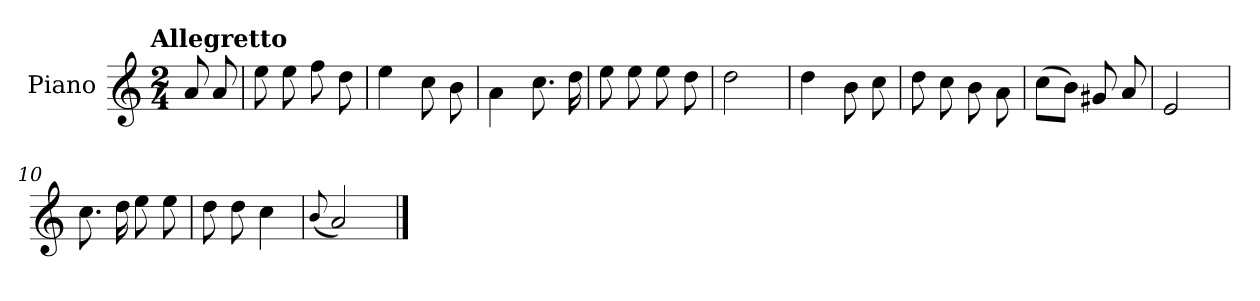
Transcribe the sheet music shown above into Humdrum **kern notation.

**kern
*part1
*staff1
*I"Piano
*I'Pno.
*clefG2
*k[]
!!LO:TX:omd:t=Allegretto
*M2/4
*MM116
=
8a/
8a/
=1
8ee\
8ee\
8ff\
8dd\
=2
4ee\
8cc\
8b\
=3
4a\
8.cc\
16dd\
=4
8ee\
8ee\
8ee\
8dd\
=5
2dd\
=6
4dd\
8b\
8cc\
!!LO:LB:g=z
=7
8dd\
8cc\
8b\
8a\
=8
(>8cc\L
8b\J)
8g#X/
8a/
=9
2e/
=10
8.cc\
16dd\
8ee\
8ee\
=11
8dd\
8dd\
4cc\
=12
(<8qqb/
2a/)
==
*-
